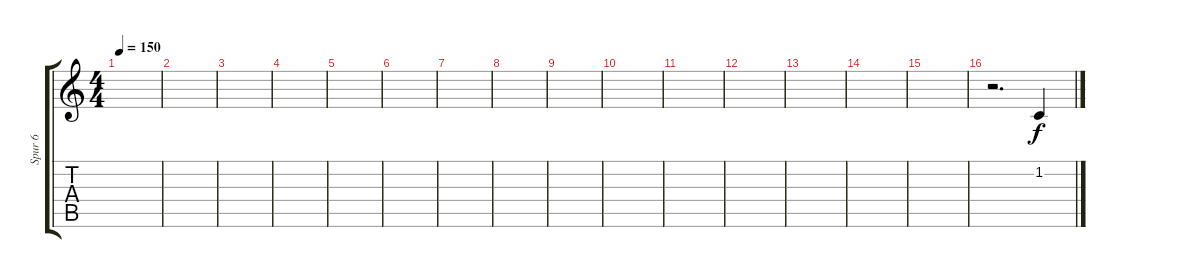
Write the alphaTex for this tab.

\track ("Spur 6" "Spur 6") {instrument tenorsax}
\staff {score tabs}
\tuning (E4 B3 G3 D3 A2 E2) {hide}
\ts (4 4)
\tempo 150
\clef g2
\ks c
|
|
|
|
|
|
|
|
|
|
|
|
|
|
|
r.2{d} 1.2.4
